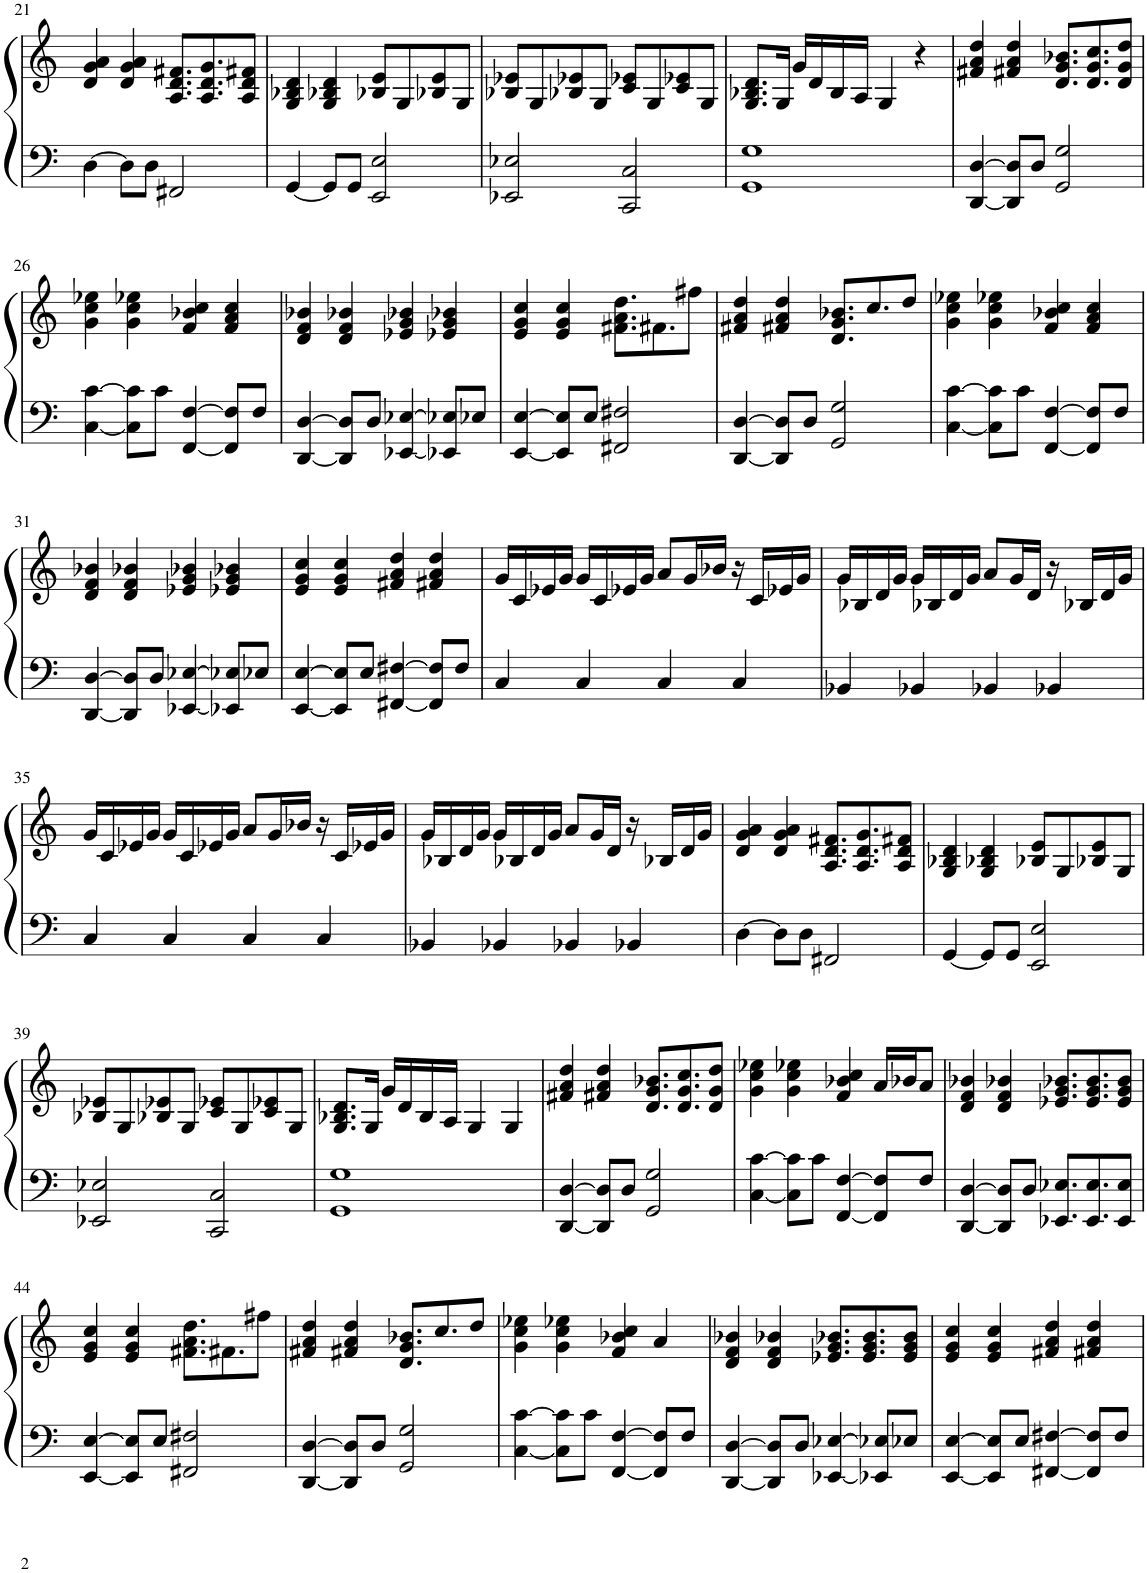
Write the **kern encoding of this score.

**kern	**kern
*part1	*part1
*staff2	*staff1
*I"Piano	*
*I'Pno.	*
!!LO:PB:g=z
*clefF4	*clefG2
*k[]	*k[]
*M4/4	*M4/4
=21	=21
[4D\	4d/ 4g/ 4a/
8D\L]	4d/ 4g/ 4a/
8D\J	.
2FF#X/	8.A/ 8.d/ 8.f#X/L
.	8.A/ 8.d/ 8.g/
.	8A/ 8d/ 8f#X/J
=22	=22
[4GG/	4G/ 4B-X/ 4d/
8GG/L]	4G/ 4B-X/ 4d/
8GG/J	.
2EE/ 2E/	8B-X/ 8e/L
.	8G/
.	8B-X/ 8e/
.	8G/J
=23	=23
2EE-X/ 2E-X/	8B-X/ 8e-X/L
.	8G/
.	8B-X/ 8e-X/
.	8G/J
2CC/ 2C/	8c/ 8e-X/L
.	8G/
.	8c/ 8e-X/
.	8G/J
=24	=24
1GG 1G	8.G/ 8.B-X/ 8.d/L
.	16G/Jk
.	16g/LL
.	16d/
.	16B-/
.	16A/JJ
.	4G/
.	4r
=25	=25
[4DD/ [4D/	4f#X/ 4a/ 4dd/
8DD/] 8D/]L	4f#X/ 4a/ 4dd/
8D/J	.
2GG/ 2G/	8.d/ 8.g/ 8.b-X/L
.	8.d/ 8.g/ 8.cc/
.	8d/ 8g/ 8dd/J
!!LO:LB:g=z
=26	=26
[4C\ [4c\	4g\ 4cc\ 4ee-X\
8C\] 8c\]L	4g\ 4cc\ 4ee-X\
8c\J	.
[4FF/ [4F/	4f/ 4b-X/ 4cc/
8FF/] 8F/]L	4f/ 4a/ 4cc/
8F/J	.
=27	=27
[4DD/ [4D/	4d/ 4f/ 4b-X/
8DD/] 8D/]L	4d/ 4f/ 4b-X/
8D/J	.
[4EE-X/ [4E-X/	4e-X/ 4g/ 4b-X/
8EE-X/] 8E-X/]L	4e-X/ 4g/ 4b-X/
8E-X/J	.
=28	=28
[4EE/ [4E/	4e/ 4g/ 4cc/
8EE/] 8E/]L	4e/ 4g/ 4cc/
8E/J	.
2FF#X/ 2F#X/	8.f#X\ 8.a\ 8.dd\L
.	8.f#X\
.	8ff#X\J
=29	=29
[4DD/ [4D/	4f#X/ 4a/ 4dd/
8DD/] 8D/]L	4f#X/ 4a/ 4dd/
8D/J	.
2GG/ 2G/	8.d/ 8.g/ 8.b-X/L
.	8.cc/
.	8dd/J
=30	=30
[4C\ [4c\	4g\ 4cc\ 4ee-X\
8C\] 8c\]L	4g\ 4cc\ 4ee-X\
8c\J	.
[4FF/ [4F/	4f/ 4b-X/ 4cc/
8FF/] 8F/]L	4f/ 4a/ 4cc/
8F/J	.
!!LO:LB:g=z
=31	=31
[4DD/ [4D/	4d/ 4f/ 4b-X/
8DD/] 8D/]L	4d/ 4f/ 4b-X/
8D/J	.
[4EE-X/ [4E-X/	4e-X/ 4g/ 4b-X/
8EE-X/] 8E-X/]L	4e-X/ 4g/ 4b-X/
8E-X/J	.
=32	=32
[4EE/ [4E/	4e/ 4g/ 4cc/
8EE/] 8E/]L	4e/ 4g/ 4cc/
8E/J	.
[4FF#X/ [4F#X/	4f#X/ 4a/ 4dd/
8FF#/] 8F#/]L	4f#X/ 4a/ 4dd/
8F#/J	.
=33	=33
4C/	16g/LL
.	16c/
.	16e-X/
.	16g/JJ
4C/	16g/LL
.	16c/
.	16e-X/
.	16g/JJ
4C/	8a/L
.	16g/L
.	16b-X/JJ
4C/	16r
.	16c/LL
.	16e-X/
.	16g/JJ
=34	=34
4BB-X/	16g/LL
.	16B-X/
.	16d/
.	16g/JJ
4BB-X/	16g/LL
.	16B-X/
.	16d/
.	16g/JJ
4BB-X/	8a/L
.	16g/L
.	16d/JJ
4BB-X/	16r
.	16B-X/LL
.	16d/
.	16g/JJ
!!LO:LB:g=z
=35	=35
4C/	16g/LL
.	16c/
.	16e-X/
.	16g/JJ
4C/	16g/LL
.	16c/
.	16e-X/
.	16g/JJ
4C/	8a/L
.	16g/L
.	16b-X/JJ
4C/	16r
.	16c/LL
.	16e-X/
.	16g/JJ
=36	=36
4BB-X/	16g/LL
.	16B-X/
.	16d/
.	16g/JJ
4BB-X/	16g/LL
.	16B-X/
.	16d/
.	16g/JJ
4BB-X/	8a/L
.	16g/L
.	16d/JJ
4BB-X/	16r
.	16B-X/LL
.	16d/
.	16g/JJ
=37	=37
[4D\	4d/ 4g/ 4a/
8D\L]	4d/ 4g/ 4a/
8D\J	.
2FF#X/	8.A/ 8.d/ 8.f#X/L
.	8.A/ 8.d/ 8.g/
.	8A/ 8d/ 8f#X/J
=38	=38
[4GG/	4G/ 4B-X/ 4d/
8GG/L]	4G/ 4B-X/ 4d/
8GG/J	.
2EE/ 2E/	8B-X/ 8e/L
.	8G/
.	8B-X/ 8e/
.	8G/J
!!LO:LB:g=z
=39	=39
2EE-X/ 2E-X/	8B-X/ 8e-X/L
.	8G/
.	8B-X/ 8e-X/
.	8G/J
2CC/ 2C/	8c/ 8e-X/L
.	8G/
.	8c/ 8e-X/
.	8G/J
=40	=40
1GG 1G	8.G/ 8.B-X/ 8.d/L
.	16G/Jk
.	16g/LL
.	16d/
.	16B-/
.	16A/JJ
.	4G/
.	4G/
=41	=41
[4DD/ [4D/	4f#X/ 4a/ 4dd/
8DD/] 8D/]L	4f#X/ 4a/ 4dd/
8D/J	.
2GG/ 2G/	8.d/ 8.g/ 8.b-X/L
.	8.d/ 8.g/ 8.cc/
.	8d/ 8g/ 8dd/J
=42	=42
[4C\ [4c\	4g\ 4cc\ 4ee-X\
8C\] 8c\]L	4g\ 4cc\ 4ee-X\
8c\J	.
[4FF/ [4F/	4f/ 4b-X/ 4cc/
8FF/] 8F/]L	16a/LL
.	16b-X/J
8F/J	8a/J
=43	=43
[4DD/ [4D/	4d/ 4f/ 4b-X/
8DD/] 8D/]L	4d/ 4f/ 4b-X/
8D/J	.
8.EE-X/ 8.E-X/L	8.e-X/ 8.g/ 8.b-X/L
8.EE-/ 8.E-/	8.e-/ 8.g/ 8.b-/
8EE-/ 8E-/J	8e-/ 8g/ 8b-/J
!!LO:LB:g=z
=44	=44
[4EE/ [4E/	4e/ 4g/ 4cc/
8EE/] 8E/]L	4e/ 4g/ 4cc/
8E/J	.
2FF#X/ 2F#X/	8.f#X\ 8.a\ 8.dd\L
.	8.f#X\
.	8ff#X\J
=45	=45
[4DD/ [4D/	4f#X/ 4a/ 4dd/
8DD/] 8D/]L	4f#X/ 4a/ 4dd/
8D/J	.
2GG/ 2G/	8.d/ 8.g/ 8.b-X/L
.	8.cc/
.	8dd/J
=46	=46
[4C\ [4c\	4g\ 4cc\ 4ee-X\
8C\] 8c\]L	4g\ 4cc\ 4ee-X\
8c\J	.
[4FF/ [4F/	4f/ 4b-X/ 4cc/
8FF/] 8F/]L	4a/
8F/J	.
=47	=47
[4DD/ [4D/	4d/ 4f/ 4b-X/
8DD/] 8D/]L	4d/ 4f/ 4b-X/
8D/J	.
[4EE-X/ [4E-X/	8.e-X/ 8.g/ 8.b-X/L
.	8.e-/ 8.g/ 8.b-/
8EE-X/] 8E-X/]L	.
8E-X/J	8e-/ 8g/ 8b-/J
=48	=48
[4EE/ [4E/	4e/ 4g/ 4cc/
8EE/] 8E/]L	4e/ 4g/ 4cc/
8E/J	.
[4FF#X/ [4F#X/	4f#X/ 4a/ 4dd/
8FF#/] 8F#/]L	4f#X/ 4a/ 4dd/
8F#/J	.
=	=
*-	*-
